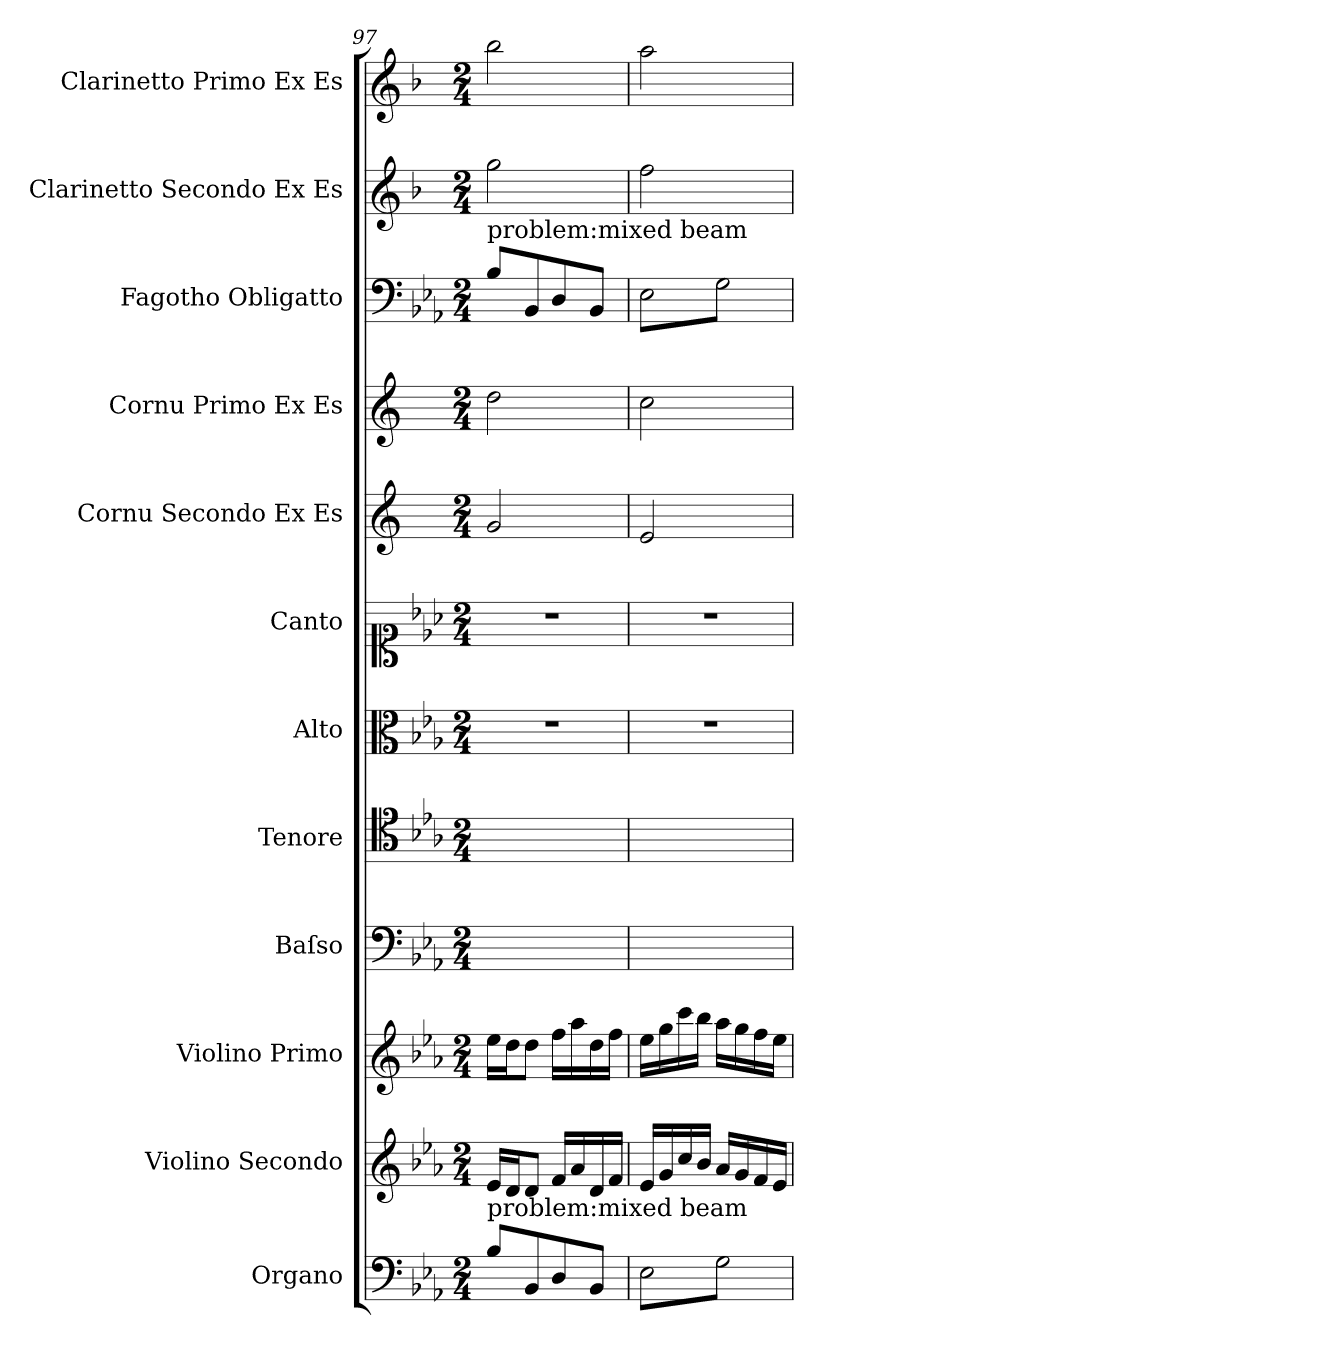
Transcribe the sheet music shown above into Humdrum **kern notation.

**kern	**kern	**kern	**kern	**kern	**kern	**kern	**kern	**kern	**kern	**kern	**kern
*part12	*part11	*part10	*part9	*part8	*part7	*part6	*part5	*part4	*part3	*part2	*part1
*staff12	*staff11	*staff10	*staff9	*staff8	*staff7	*staff6	*staff5	*staff4	*staff3	*staff2	*staff1
*I"Organo	*I"Violino Secondo	*I"Violino Primo	*I"Baſso	*I"Tenore	*I"Alto	*I"Canto	*I"Cornu Secondo Ex Es	*I"Cornu Primo Ex Es	*I"Fagotho Obligatto	*I"Clarinetto Secondo Ex Es	*I"Clarinetto Primo Ex Es
*I'Org	*	*I'Vno I	*I'B.	*I'T.	*I'A.	*I'C.	*	*I'Cor I	*I'Fag.	*	*I'Cor I
*clefF4	*clefG2	*clefG2	*clefF4	*clefC4	*clefC3	*clefC1	*clefG2	*clefG2	*clefF4	*clefG2	*clefG2
*	*	*	*	*	*	*	*ITrd5c9	*ITrd5c9	*	*ITrd1c2	*ITrd1c2
*k[b-e-a-]	*k[b-e-a-]	*k[b-e-a-]	*k[b-e-a-]	*k[b-e-a-]	*k[b-e-a-]	*k[b-e-a-]	*k[b-e-a-]	*k[b-e-a-]	*k[b-e-a-]	*k[b-e-a-]	*k[b-e-a-]
*c:	*c:	*c:	*c:	*c:	*c:	*c:	*c:	*c:	*c:	*c:	*c:
*M2/4	*M2/4	*M2/4	*M2/4	*M2/4	*M2/4	*M2/4	*M2/4	*M2/4	*M2/4	*M2/4	*M2/4
=97	=97	=97	=97	=97	=97	=97	=97	=97	=97	=97	=97
!	!	!	!	!	!	!	!	!	!LO:TX:a:t=problem&colon;mixed beam	!	!
!LO:TX:a:t=problem&colon;mixed beam	!	!	!	!	!	!	!	!	!	!	!
8B-/L	16e-/LL	16ee-\LL	2ryy	2ryy	2r	2r	2B-/	2f\	8B-/L	2ff\	2aa-\
.	16d/J	16dd\J	.	.	.	.	.	.	.	.	.
8BB-/	8d/J	8dd\J	.	.	.	.	.	.	8BB-/	.	.
8D/	16f/LL	16ff\LL	.	.	.	.	.	.	8D/	.	.
.	16a-/	16aa-\	.	.	.	.	.	.	.	.	.
8BB-/J	16d/	16dd\	.	.	.	.	.	.	8BB-/J	.	.
.	16f/JJ	16ff\JJ	.	.	.	.	.	.	.	.	.
=98	=98	=98	=98	=98	=98	=98	=98	=98	=98	=98	=98
*tremolo	*	*	*	*	*	*	*	*	*	*	*
*	*	*	*	*	*	*	*	*	*tremolo	*	*
8E-\L	16e-/LL	16ee-\LL	2ryy	2ryy	2r	2r	2G/	2e-\	8E-\L	2ee-\	2gg\
.	16g/	16gg\	.	.	.	.	.	.	.	.	.
8G\	16cc/	16ccc\	.	.	.	.	.	.	8G\	.	.
.	16b-/JJ	16bb-\JJ	.	.	.	.	.	.	.	.	.
8E-\	16a-/LL	16aa-\LL	.	.	.	.	.	.	8E-\	.	.
.	16g/	16gg\	.	.	.	.	.	.	.	.	.
8G\J	16f/	16ff\	.	.	.	.	.	.	8G\J	.	.
*	*	*	*	*	*	*	*	*	*Xtremolo	*	*
*Xtremolo	*	*	*	*	*	*	*	*	*	*	*
.	16e-/JJ	16ee-\JJ	.	.	.	.	.	.	.	.	.
.	.	.	.	.	.	.	.	.	.	.	.
.	.	.	.	.	.	.	.	.	.	.	.
=	=	=	=	=	=	=	=	=	=	=	=
*-	*-	*-	*-	*-	*-	*-	*-	*-	*-	*-	*-
